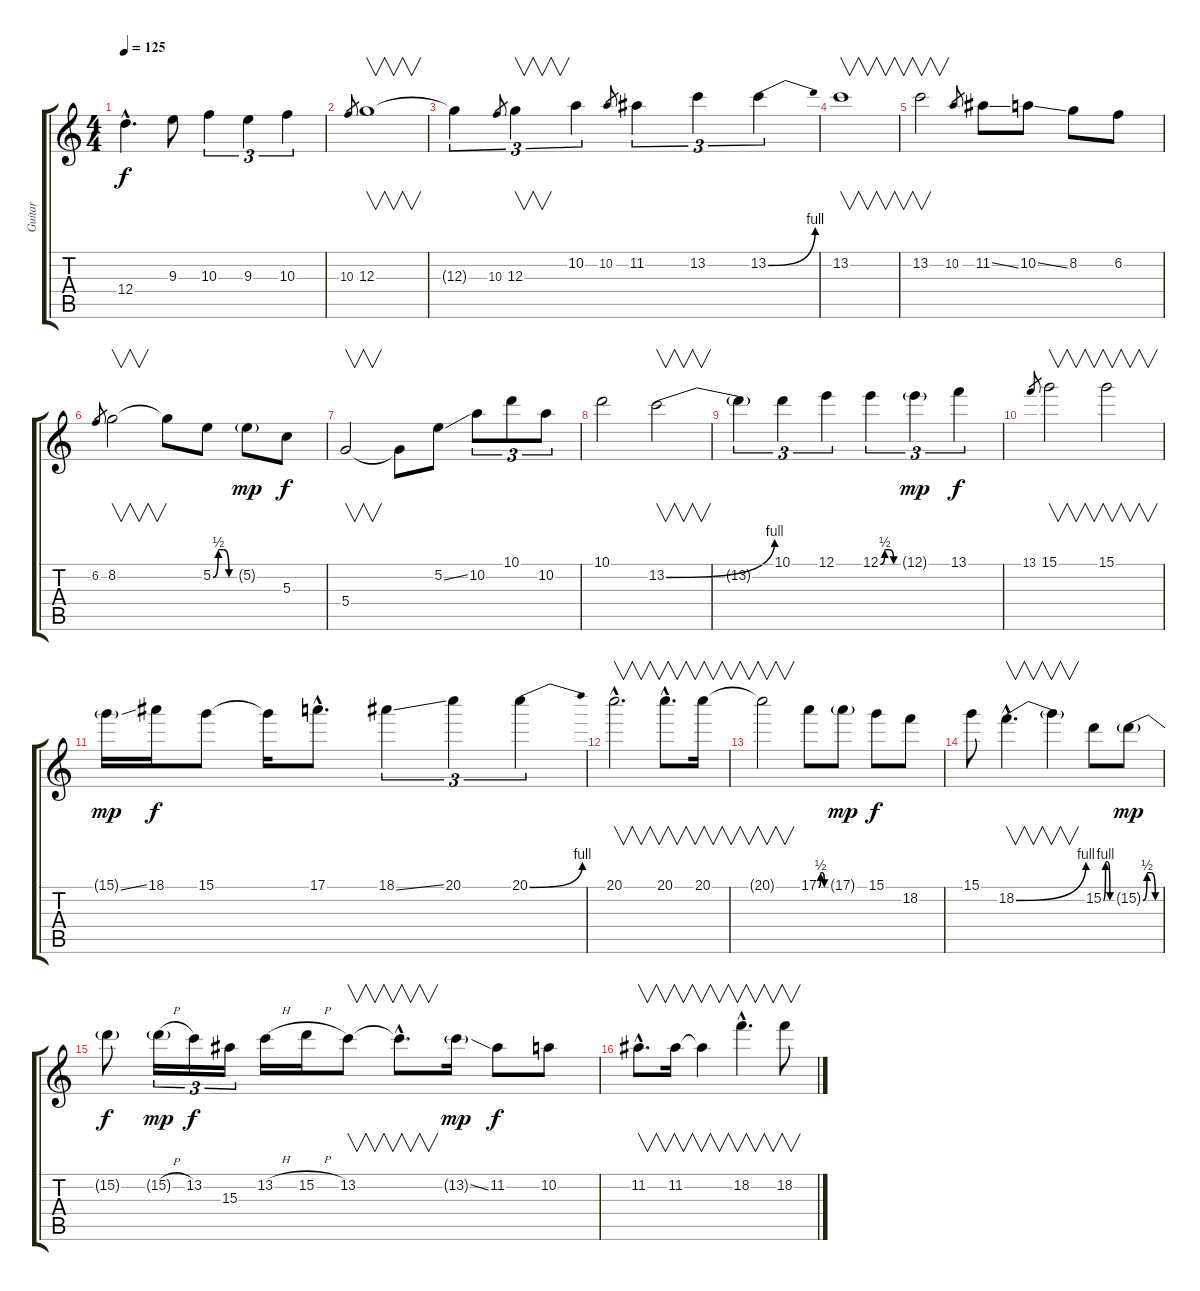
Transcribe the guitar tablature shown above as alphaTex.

\track ("Guitar" "Guitar") {instrument acousticguitarsteel}
\staff {score tabs}
\tuning (E4 B3 G3 D3 A2 E2) {hide}
\ts (4 4)
\tempo 125
\clef g2
\ks c
12.4{hac t}.4{d dy f} 9.3.8 10.3.4{tu (3 2)} 9.3.4{tu (3 2)} 10.3.4{tu (3 2)} |
10.3.8{gr} 12.3.1{v} |
12.3{t}.4{tu (3 2)} 10.3.8{gr} 12.3.4{v tu (3 2)} 10.2.4{tu (3 2)} 10.2.8{gr} 11.2.4{tu (3 2)} 13.2.4{tu (3 2)} 13.2{be (bend 0 0 60 4)}.4{tu (3 2)} |
13.2.1{v} |
13.2.2{v} 10.2.8{gr} 11.2{ss}.8 10.2{ss}.8 8.2.8 6.2.8 |
6.2.8{gr} 8.2.2{v} 8.2{t}.8 5.2{be (custom 0 0 15 2 30 2 45 0 60 0)}.8 5.2{g}.8{dy mp} 5.3.8{dy f} |
5.4.2{v} 5.4{t}.8 5.2{ss}.8 10.2.8{tu (3 2)} 10.1.8{tu (3 2)} 10.2.8{tu (3 2)} |
10.1.2 13.2{be (bend 0 0 60 4)}.2{v} |
13.2{t}.4{tu (3 2)} 10.1.4{tu (3 2)} 12.1.4{tu (3 2)} 12.1{be (custom 0 0 15 2 30 2 45 0 60 0)}.4{tu (3 2)} 12.1{g}.4{tu (3 2) dy mp} 13.1.4{tu (3 2) dy f} |
13.1.8{gr} 15.1.2{v} 15.1.2{v} |
15.1{ss g}.16{dy mp} 18.1.16{dy f} 15.1.8 15.1{t}.16 17.1{hac}.8{d} 18.1{ss}.4{tu (3 2)} 20.1.4{tu (3 2)} 20.1{be (bend 0 0 60 4)}.4{tu (3 2)} |
20.1{hac}.2{v d} 20.1{hac}.8{v d} 20.1.16{v} |
20.1{t}.2{v} 17.1{be (custom 0 0 15 2 30 2 45 0 60 0)}.8 17.1{g}.8{dy mp} 15.1.8{dy f} 18.2.8 |
15.1.8 18.2{be (bend 0 0 60 4) hac}.4{v d} 18.2{t}.4{v} 15.2{be (custom 0 0 15 4 30 4 45 0 60 0)}.8 15.2{be (custom 0 0 15 2 30 2 45 0 60 0) g}.8{dy mp} |
15.2{t}.8{dy f} 15.2{h g}.16{tu (3 2) dy mp} 13.2.16{tu (3 2) dy f} 15.3.16{tu (3 2)} 13.2{h}.16 15.2{h}.16 13.2.8{v} 13.2{hac t}.8{v d} 13.2{ss g}.16{dy mp} 11.2.8{dy f} 10.2.8 |
11.2{hac}.8{v d} 11.2.16{v} 11.2{t}.4{v} 18.2{hac}.4{v d} 18.2.8{v}
